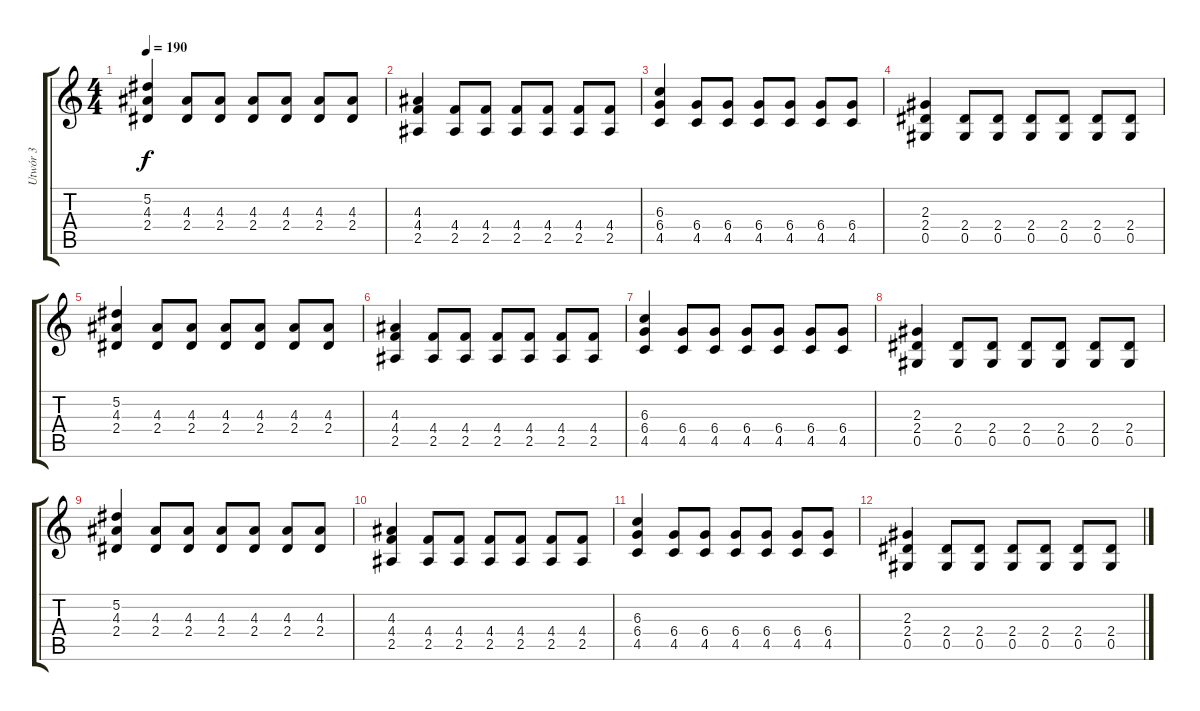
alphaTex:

\track ("Utwór 3" "Utwór 3") {instrument distortionguitar}
\staff {score tabs}
\tuning (Eb4 Bb3 Gb3 Db3 Ab2 Eb2) {hide}
\ts (4 4)
\tempo 190
\clef g2
\ks c
(5.2 4.3 2.4).4{dy f} (4.3 2.4).8 (4.3 2.4).8 (4.3 2.4).8 (4.3 2.4).8 (4.3 2.4).8 (4.3 2.4).8 |
(4.3 4.4 2.5).4 (4.4 2.5).8 (4.4 2.5).8 (4.4 2.5).8 (4.4 2.5).8 (4.4 2.5).8 (4.4 2.5).8 |
(6.3 6.4 4.5).4 (6.4 4.5).8 (6.4 4.5).8 (6.4 4.5).8 (6.4 4.5).8 (6.4 4.5).8 (6.4 4.5).8 |
(2.3 2.4 0.5).4 (2.4 0.5).8 (2.4 0.5).8 (2.4 0.5).8 (2.4 0.5).8 (2.4 0.5).8 (2.4 0.5).8 |
(5.2 4.3 2.4).4 (4.3 2.4).8 (4.3 2.4).8 (4.3 2.4).8 (4.3 2.4).8 (4.3 2.4).8 (4.3 2.4).8 |
(4.3 4.4 2.5).4 (4.4 2.5).8 (4.4 2.5).8 (4.4 2.5).8 (4.4 2.5).8 (4.4 2.5).8 (4.4 2.5).8 |
(6.3 6.4 4.5).4 (6.4 4.5).8 (6.4 4.5).8 (6.4 4.5).8 (6.4 4.5).8 (6.4 4.5).8 (6.4 4.5).8 |
(2.3 2.4 0.5).4 (2.4 0.5).8 (2.4 0.5).8 (2.4 0.5).8 (2.4 0.5).8 (2.4 0.5).8 (2.4 0.5).8 |
(5.2 4.3 2.4).4 (4.3 2.4).8 (4.3 2.4).8 (4.3 2.4).8 (4.3 2.4).8 (4.3 2.4).8 (4.3 2.4).8 |
(4.3 4.4 2.5).4 (4.4 2.5).8 (4.4 2.5).8 (4.4 2.5).8 (4.4 2.5).8 (4.4 2.5).8 (4.4 2.5).8 |
(6.3 6.4 4.5).4 (6.4 4.5).8 (6.4 4.5).8 (6.4 4.5).8 (6.4 4.5).8 (6.4 4.5).8 (6.4 4.5).8 |
(2.3 2.4 0.5).4 (2.4 0.5).8 (2.4 0.5).8 (2.4 0.5).8 (2.4 0.5).8 (2.4 0.5).8 (2.4 0.5).8
